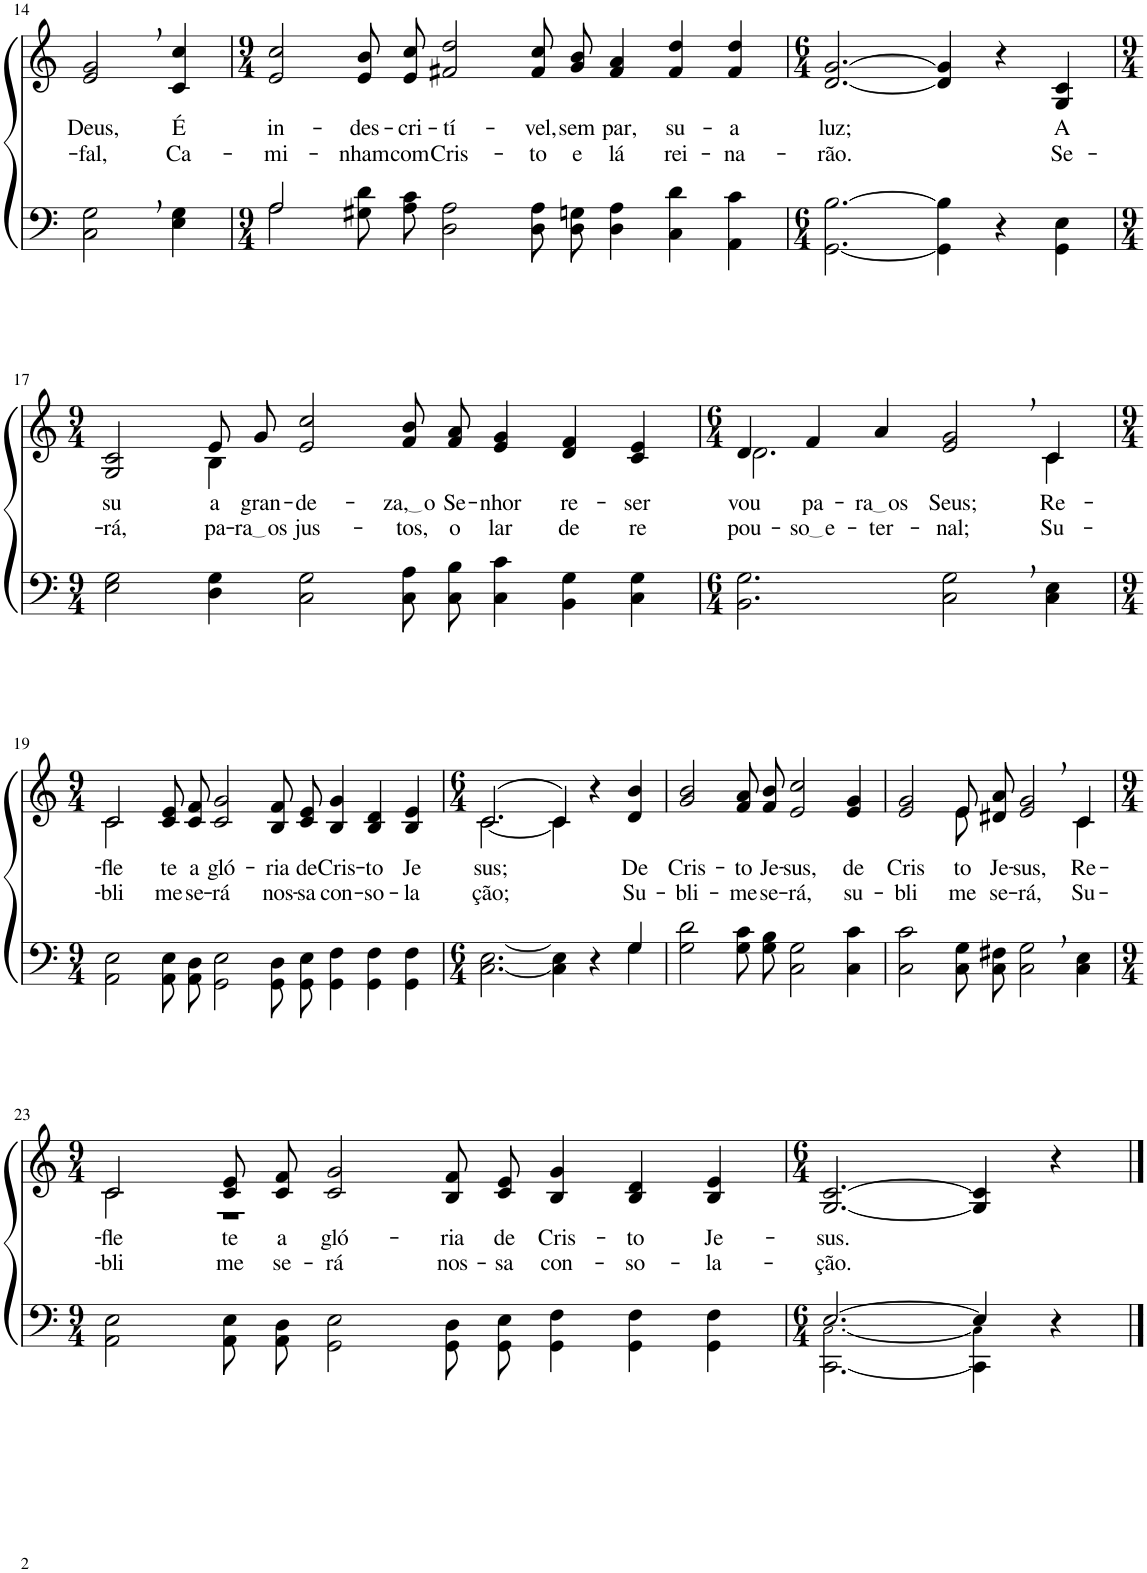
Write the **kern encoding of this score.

**kern	**kern	**text	**text
*part2	*part1	*part1	*part1
*staff2	*staff1	*staff1	*staff1
*I"Parte III e IV	*I"Parte I e II	*	*
!!LO:PB:g=z
*clefF4	*clefG2	*	*
*k[]	*k[]	*	*
*M6/4	*M6/4	*	*
=14	=14	=14	=14
!	!	!LO:LY:b	!LO:LY:b
2C\, 2G\,	2e/, 2g/,	Deus,	fal,
!	!	!LO:LY:b	!LO:LY:b
4E\ 4G\	4c/ 4cc/	É	Ca-
=15	=15	=15	=15
*M9/4	*M9/4	*	*
*^	*	*	*
!	!	!	!LO:LY:b	!LO:LY:b
2A/	2A\	2e/ 2cc/	in-	-mi-
!	!	!	!LO:LY:b	!LO:LY:b
1ryy	8G#X\ 8d\L	8e/ 8b/L	-des-	-nham
!	!	!	!LO:LY:b	!LO:LY:b
.	8A\ 8c\J	8e/ 8cc/J	-cri-	com
!	!	!	!LO:LY:b	!LO:LY:b
.	2D\ 2A\	2f#X/ 2dd/	-tí-	Cris-
!	!	!	!LO:LY:b	!LO:LY:b
.	8D\ 8A\L	8f#/ 8cc/L	-vel,	-to
!	!	!	!LO:LY:b	!LO:LY:b
.	8D\ 8Gn\J	8g/ 8b/J	sem	e
!	!	!	!LO:LY:b	!LO:LY:b
2ryy	4D\ 4A\	4f#/ 4a/	par,	lá
!	!	!	!LO:LY:b	!LO:LY:b
.	4C\ 4d\	4f#/ 4dd/	su-	rei-
!	!	!	!LO:LY:b	!LO:LY:b
4ryy	4AA\ 4c\	4f#/ 4dd/	-a	-na-
*v	*v	*	*	*
=16	=16	=16	=16
*M6/4	*M6/4	*	*
*^	*	*	*
!	!	!	!LO:LY:b	!LO:LY:b
*v	*v	*	*	*
[2.GG\ [2.B\	[2.d/ [2.g/	luz;	-rão.
4GG\] 4B\]	4d/] 4g/]	.	.
4r	4r	.	.
!	!	!LO:LY:b	!LO:LY:b
4GG\ 4E\	4G/ 4c/	A	Se-
!!LO:LB:g=z
=17	=17	=17	=17
*M9/4	*M9/4	*	*
!	!	!LO:LY:b	!LO:LY:b
*	*^	*	*
2E\ 2G\	2G/ 2c/	2ryy	su-	-rá,
!	!	!	!LO:LY:b	!LO:LY:b
4D\ 4G\	8e/L	4B\	-a	pa-
!	!	!	!LO:LY:b	!LO:LY:b
.	8g/J	.	gran-	ra os
!	!	!	!LO:LY:b	!LO:LY:b
2C\ 2G\	2e/ 2cc/	1.ryy	-de-	jus-
!	!	!	!LO:LY:b	!LO:LY:b
8C\ 8A\L	8f/ 8b/L	.	za, o	-tos,
!	!	!	!LO:LY:b	!LO:LY:b
8C\ 8B\J	8f/ 8a/J	.	Se-	o
!	!	!	!LO:LY:b	!LO:LY:b
4C\ 4c\	4e/ 4g/	.	-nhor	lar
!	!	!	!LO:LY:b	!LO:LY:b
4BB\ 4G\	4d/ 4f/	.	re-	de
!	!	!	!LO:LY:b	!LO:LY:b
4C\ 4G\	4c/ 4e/	.	-ser-	re-
=18	=18	=18	=18	=18
*M6/4	*M6/4	*	*	*
!	!	!	!LO:LY:b	!LO:LY:b
2.BB\ 2.G\	4d/	2.d\	-vou	-pou-
!	!	!	!LO:LY:b	!LO:LY:b
.	4f/	.	pa-	so e
!	!	!	!LO:LY:b	!LO:LY:b
.	4a/	.	ra os	-ter-
!	!	!	!LO:LY:b	!LO:LY:b
2C\, 2G\,	2e/, 2g/,	2ryy	Seus;	-nal;
!	!	!	!LO:LY:b	!LO:LY:b
4C\ 4E\	4c/	4c\	Re-	Su-
!!LO:LB:g=z	!!
=19	=19	=19	=19	=19
*M9/4	*M9/4	*	*	*
!	!	!	!LO:LY:b	!LO:LY:b
2AA\ 2E\	2c/	2c\	-fle-	-bli-
!	!	!	!LO:LY:b	!LO:LY:b
8AA/ 8E/L	8c/ 8e/L	1..ryy	-te	-me
!	!	!	!LO:LY:b	!LO:LY:b
8AA/ 8D/J	8c/ 8f/J	.	a	se-
!	!	!	!LO:LY:b	!LO:LY:b
2GG\ 2E\	2c/ 2g/	.	gló-	-rá
!	!	!	!LO:LY:b	!LO:LY:b
8GG/ 8D/L	8B/ 8f/L	.	-ria	nos-
!	!	!	!LO:LY:b	!LO:LY:b
8GG/ 8E/J	8c/ 8e/J	.	de	-sa
!	!	!	!LO:LY:b	!LO:LY:b
4GG\ 4F\	4B/ 4g/	.	Cris-	con-
!	!	!	!LO:LY:b	!LO:LY:b
4GG\ 4F\	4B/ 4d/	.	-to	-so-
!	!	!	!LO:LY:b	!LO:LY:b
4GG\ 4F\	4B/ 4e/	.	Je-	-la-
=20	=20	=20	=20	=20
*M6/4	*M6/4	*	*	*
*^	*	*	*	*
!	!	!	!	!LO:LY:b	!LO:LY:b
1ryy	[2.C\ [2.E\	(2.c/	[2.c\	-sus;	-ção;
.	4C\] 4E\]	4c/)	4c\]	.	.
4r	4ryy	4r	2ryy	.	.
!	!	!	!	!LO:LY:b	!LO:LY:b
4G/	4G\	4d/ 4b/	.	De	Su-
*	*	*v	*v	*	*
=21	=21	=21	=21	=21
!	!	!	!LO:LY:b	!LO:LY:b
*v	*v	*	*	*
2G\ 2d\	2g/ 2b/	Cris-	-bli-
!	!	!LO:LY:b	!LO:LY:b
8G\ 8c\L	8f/ 8a/L	-to	-me
!	!	!LO:LY:b	!LO:LY:b
8G\ 8B\J	8f/ 8b/J	Je-	se-
!	!	!LO:LY:b	!LO:LY:b
2C\ 2G\	2e/ 2cc/	-sus,	-rá,
!	!	!LO:LY:b	!LO:LY:b
4C\ 4c\	4e/ 4g/	de	su-
=22	=22	=22	=22
!	!	!LO:LY:b	!LO:LY:b
*	*^	*	*
2C\ 2c\	2e/ 2g/	2ryy	Cris-	-bli-
!	!	!	!LO:LY:b	!LO:LY:b
8C\ 8G\L	8e/L	8e\	-to	-me
!	!	!	!LO:LY:b	!LO:LY:b
8C\ 8F#X\J	8d#X/ 8a/J	8ryy	Je-	se-
!	!	!	!LO:LY:b	!LO:LY:b
*	*v	*v	*	*
2C\, 2G\,	2e/, 2g/,	-sus,	-rá,
*	*^	*	*
!	!	!	!LO:LY:b	!LO:LY:b
4C\ 4E\	4c/	4c\	Re-	Su-
!!LO:LB:g=z	!!
=23	=23	=23	=23	=23
*M9/4	*M9/4	*	*	*
!	!	!	!LO:LY:b	!LO:LY:b
2AA\ 2E\	2c/	2c\	-fle-	-bli-
!	!	!	!LO:LY:b	!LO:LY:b
8AA/ 8E/L	8c/ 8e/L	1r	-te	-me
!	!	!	!LO:LY:b	!LO:LY:b
8AA/ 8D/J	8c/ 8f/J	.	a	se-
!	!	!	!LO:LY:b	!LO:LY:b
2GG\ 2E\	2c/ 2g/	.	gló-	-rá
!	!	!	!LO:LY:b	!LO:LY:b
8GG/ 8D/L	8B/ 8f/L	.	-ria	nos-
!	!	!	!LO:LY:b	!LO:LY:b
8GG/ 8E/J	8c/ 8e/J	.	de	-sa
!	!	!	!LO:LY:b	!LO:LY:b
4GG\ 4F\	4B/ 4g/	2.ryy	Cris-	con-
!	!	!	!LO:LY:b	!LO:LY:b
4GG\ 4F\	4B/ 4d/	.	-to	-so-
!	!	!	!LO:LY:b	!LO:LY:b
4GG\ 4F\	4B/ 4e/	.	Je-	-la-
*	*v	*v	*	*
=24	=24	=24	=24
*M6/4	*M6/4	*	*
*^	*	*	*
!	!	!	!LO:LY:b	!LO:LY:b
[2.E/	[2.CC\ [2.C!\	[2.G/ [2.c/	-sus.	-ção.
4E/]	4CC\] 4C!\]	4G/] 4c/]	.	.
4r	4ryy	4r	.	.
*v	*v	*	*	*
==	==	==	==
*-	*-	*-	*-
